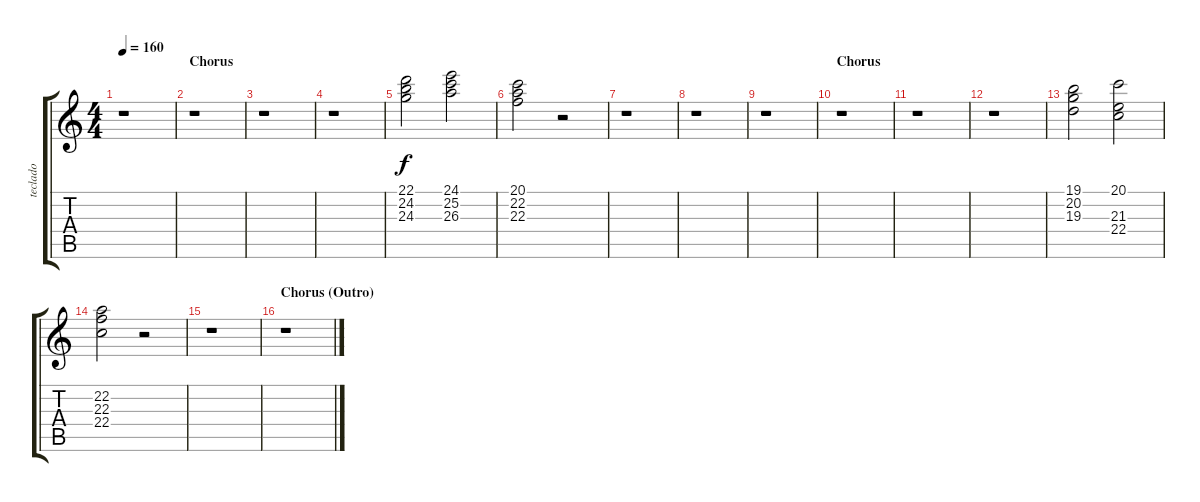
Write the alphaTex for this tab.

\track ("teclado" "teclado") {instrument stringensemble1}
\staff {score tabs}
\tuning (E4 B3 G3 D3 A2 E2) {hide}
\ts (4 4)
\tempo 160
\clef g2
\ks c
r.1{dy f} |
\section ("" "Chorus")
r.1 |
r.1 |
r.1 |
(22.1 24.2 24.3).2 (24.1 25.2 26.3).2 |
(20.1 22.2 22.3).2 r.2 |
r.1 |
r.1 |
r.1 |
\section ("" "Chorus")
r.1 |
r.1 |
r.1 |
(19.1 20.2 19.3).2 (20.1 21.3 22.4).2 |
(22.2 22.3 22.4).2 r.2 |
r.1 |
\section ("" "Chorus (Outro)")
r.1
